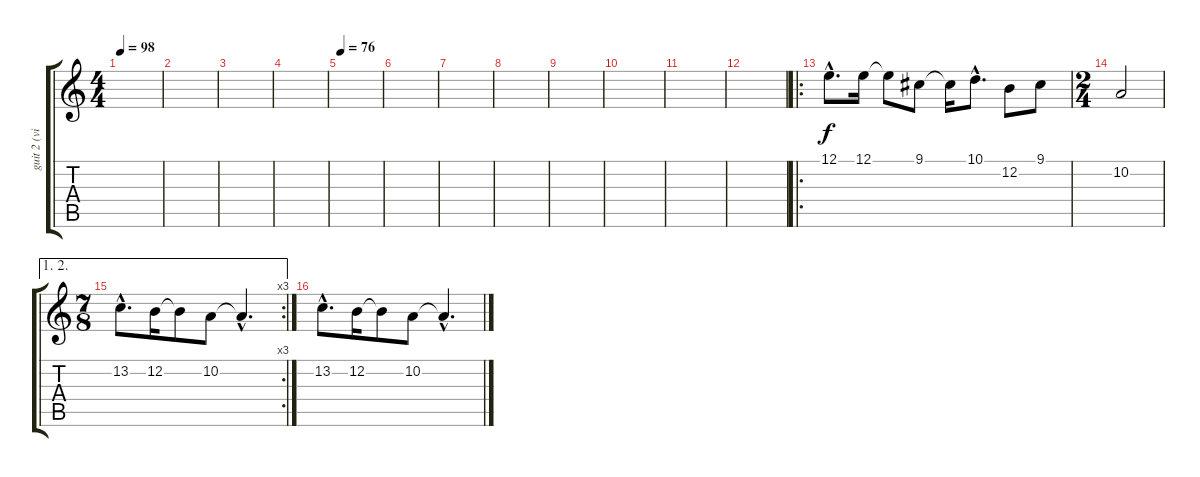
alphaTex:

\track ("guit 2 (violin)" "guit 2 (vi") {instrument violin}
\staff {score tabs}
\tuning (E4 B3 G3 D3 A2 E2) {hide}
\ts (4 4)
\tempo 98
\clef g2
\ks c
|
|
|
|
\tempo 76
|
|
|
|
|
|
|
|
\ro
12.1{hac}.8{d} 12.1.16 12.1{t}.8 9.1.8 9.1{t}.16 10.1{hac}.8{d} 12.2.8 9.1.8 |
\ts (2 4)
10.2.2 |
\ae (1 2)
\rc 3
\ts (7 8)
13.2{hac}.8{d} 12.2.16 12.2{t}.8 10.2.8 10.2{hac t}.4{d} |
13.2{hac}.8{d} 12.2.16 12.2{t}.8 10.2.8 10.2{hac t}.4{d}
